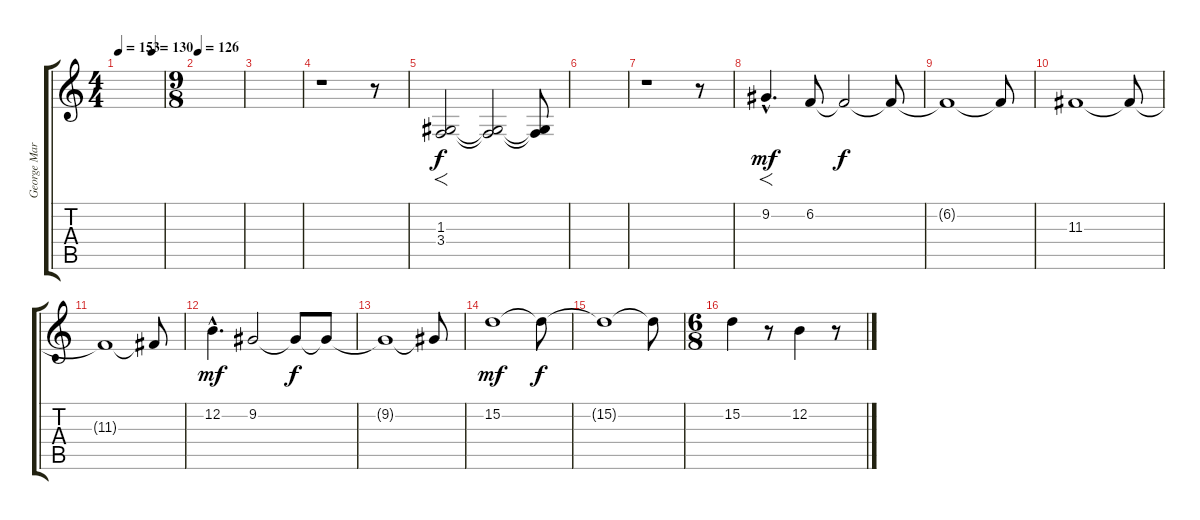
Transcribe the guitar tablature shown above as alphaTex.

\track ("George Martin" "George Mar") {instrument stringensemble1}
\staff {score tabs}
\tuning (E4 B3 G3 D3 A2 E2) {hide}
\ts (4 4)
\tempo 153
\tempo (130 0.75)
\clef g2
\ks c
|
\ts (9 8)
\tempo 126
|
|
r.1 r.8 |
(1.3 3.4).2{f} (1.3{t} 3.4{t}).2{dy f} (1.3{t} 3.4{t}).8 |
|
r.1 r.8 |
9.2{hac}.4{f d dy mf} 6.2.8 6.2{t}.2{dy f} 6.2{t}.8 |
6.2{t}.1 6.2{t}.8 |
11.3.1 11.3{t}.8 |
11.3{t}.1 11.3{t}.8 |
12.2{hac}.4{d dy mf} 9.2.2 9.2{t}.8{dy f} 9.2{t}.8 |
9.2{t}.1 9.2{t}.8 |
15.2.1{dy mf} 15.2{t}.8{dy f} |
15.2{t}.1 15.2{t}.8 |
\ts (6 8)
15.2.4 r.8 12.2.4 r.8
